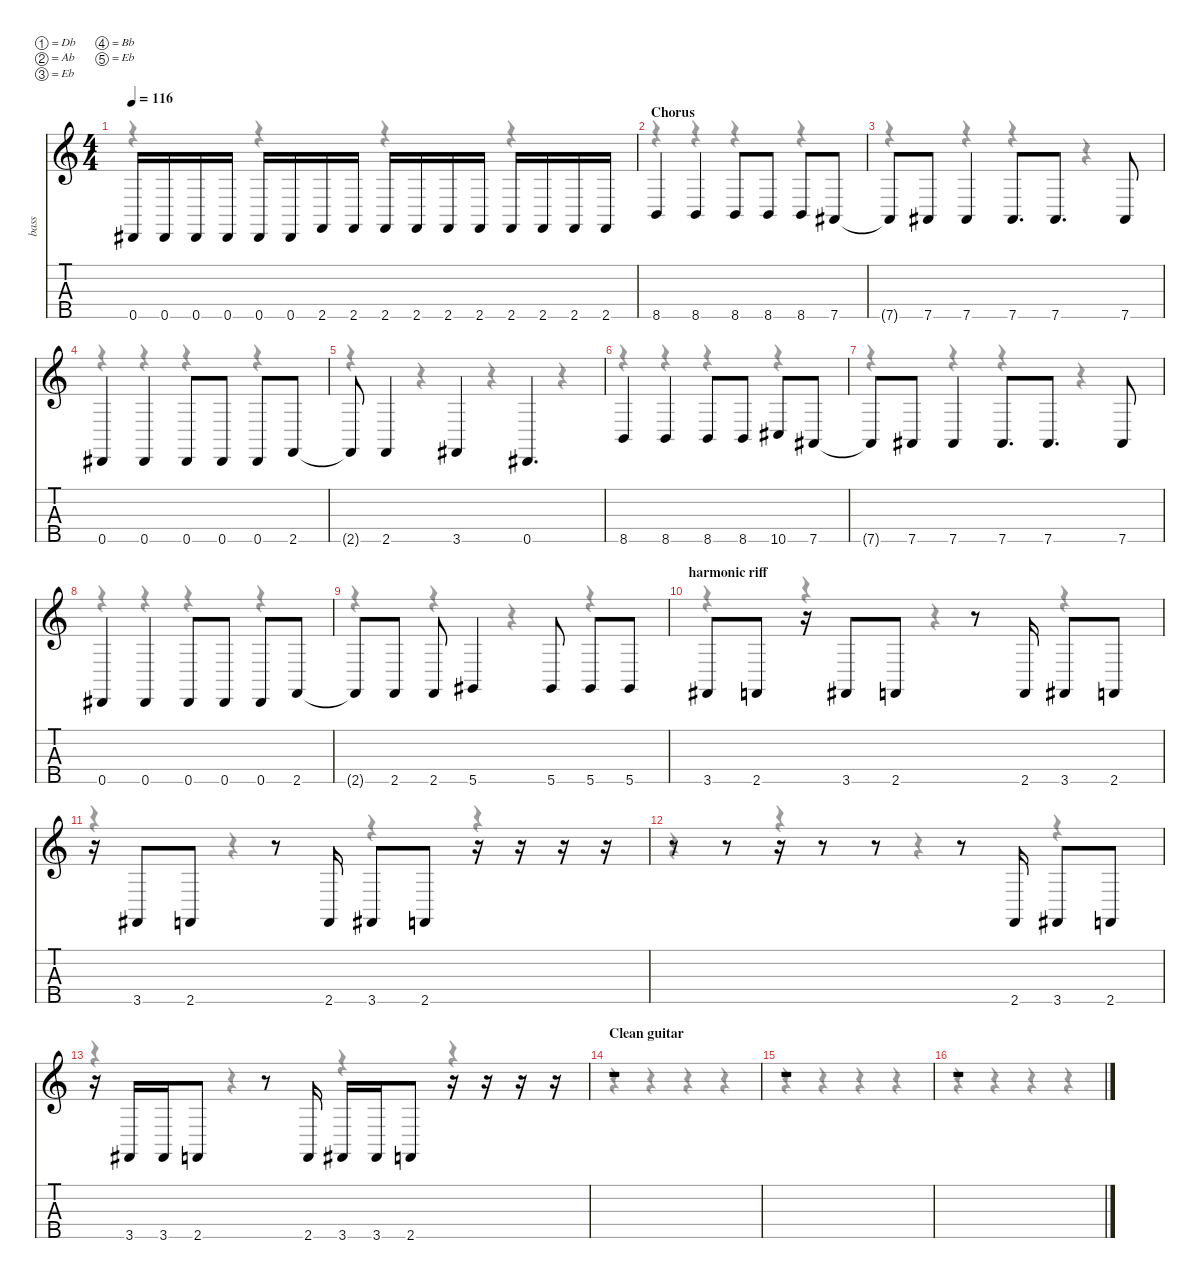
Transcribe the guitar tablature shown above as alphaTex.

\defaultSystemsLayout 4
\hideDynamics
\bracketExtendMode nobrackets
\track ("Bass" "bass") {instrument distortionguitar}
\staff {score tabs}
\tuning (Db3 Ab2 Eb2 Bb1 Eb1)
\voice
\ts (4 4)
\tempo 116
\clef g2
\ks c
0.5{acc #}.16{dy f} 0.5{acc #}.16 0.5{acc #}.16 0.5{acc #}.16 0.5{acc #}.16 0.5{acc #}.16 2.5.16 2.5.16 2.5.16 2.5.16 2.5.16 2.5.16 2.5.16 2.5.16 2.5.16 2.5.16 |
\section ("" "Chorus")
8.5.4 8.5.4 8.5.8 8.5.8 8.5.8 7.5{acc #}.8 |
7.5{t acc #}.8 7.5{acc #}.8 7.5{acc #}.4 7.5{acc #}.8{d} 7.5{acc #}.8{d} 7.5{acc #}.8 |
0.5{acc #}.4 0.5{acc #}.4 0.5{acc #}.8 0.5{acc #}.8 0.5{acc #}.8 2.5.8 |
2.5{t}.8 2.5.4 3.5{acc #}.4 0.5{acc #}.4{d} |
8.5.4 8.5.4 8.5.8 8.5.8 10.5{acc #}.8 7.5{acc #}.8 |
7.5{t acc #}.8 7.5{acc #}.8 7.5{acc #}.4 7.5{acc #}.8{d} 7.5{acc #}.8{d} 7.5{acc #}.8 |
0.5{acc #}.4 0.5{acc #}.4 0.5{acc #}.8 0.5{acc #}.8 0.5{acc #}.8 2.5.8 |
2.5{t}.8 2.5.8 2.5.8 5.5{acc #}.4 5.5{acc #}.8 5.5{acc #}.8 5.5{acc #}.8 |
\section ("" "harmonic riff")
3.5{acc #}.8 2.5.8 r.16 3.5{acc #}.8 2.5.8 r.8 2.5.16 3.5{acc #}.8 2.5.8 |
r.16 3.5{acc #}.8 2.5.8 r.8 2.5.16 3.5{acc #}.8 2.5.8 r.16 r.16 r.16 r.16 |
r.8 r.8 r.16 r.8 r.8 r.8 2.5.16 3.5{acc #}.8 2.5.8 |
r.16 3.5{acc #}.16 3.5{acc #}.16 2.5.8 r.8 2.5.16 3.5{acc #}.16 3.5{acc #}.16 2.5.8 r.16 r.16 r.16 r.16 |
\section ("" "Clean guitar ")
r.1 |
r.1 |
r.1
\voice
\clef g2
\ottava regular
\simile none
\ks c
r.4{dy mf} r.4 r.4 r.4 |
r.4 r.4 r.4 r.4 |
r.4 r.4 r.4 r.4 |
r.4 r.4 r.4 r.4 |
r.4 r.4 r.4 r.4 |
r.4 r.4 r.4 r.4 |
r.4 r.4 r.4 r.4 |
r.4 r.4 r.4 r.4 |
r.4 r.4 r.4 r.4 |
r.4 r.4 r.4 r.4 |
r.4 r.4 r.4 r.4 |
r.4 r.4 r.4 r.4 |
r.4 r.4 r.4 r.4 |
r.4 r.4 r.4 r.4 |
r.4 r.4 r.4 r.4 |
r.4 r.4 r.4 r.4
